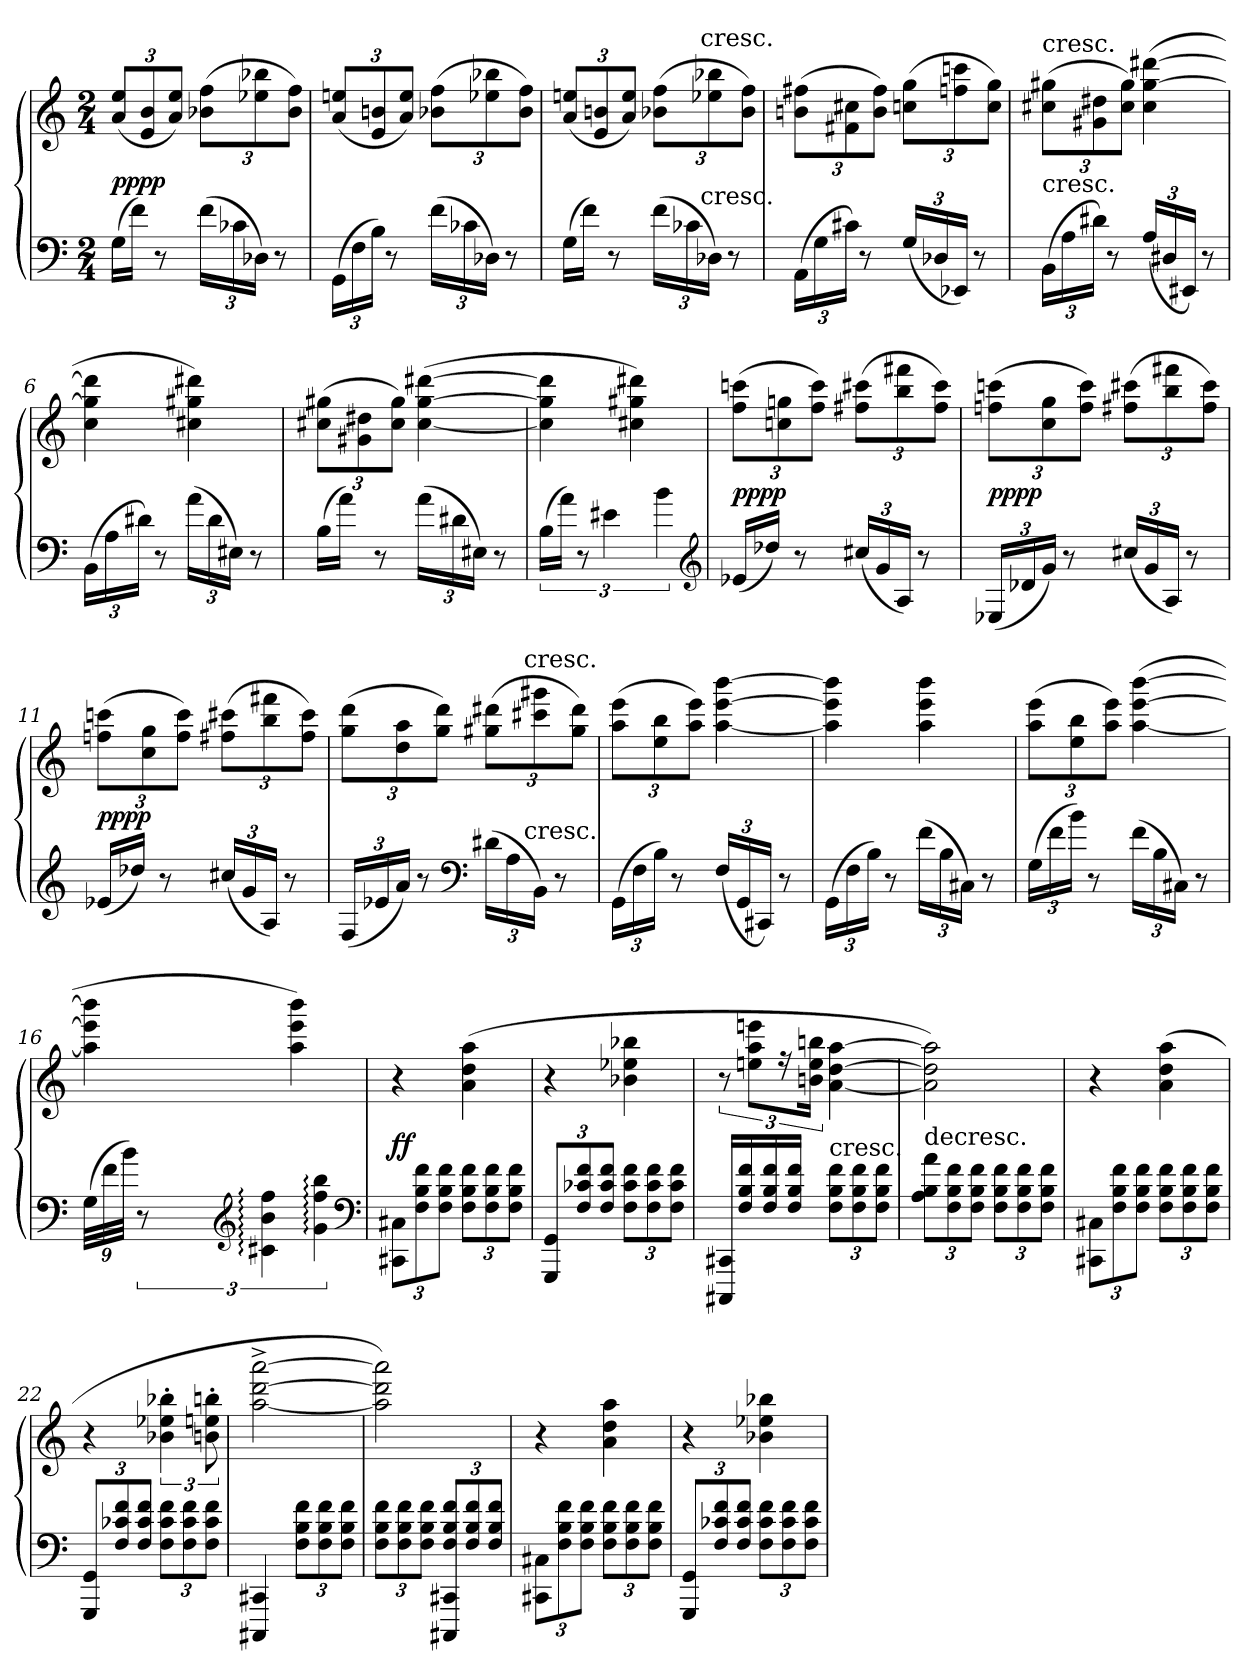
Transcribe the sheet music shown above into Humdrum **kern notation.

**kern	**kern	**dynam
*part1	*part1	*part1
*staff2	*staff1	*staff1/2
*clefF4	*clefG2	*
*k[]	*k[]	*
*M2/4	*M2/4	*
*MM144	*MM144	*
=1	=1	=1
(16G\LL	(12a/ 12ee/L	pp pp
16f\JJ)	.	.
.	12e/ 12b/	.
8r	.	.
.	12a/ 12ee/J)	.
(24f\LL	(12b-X\ 12ff\L	.
24c-X\	.	.
24D-X\JJ)	12ee-X\ 12bb-X\	.
8r	.	.
.	12b-\ 12ff\J)	.
=2	=2	=2
(24GG\LL	(12a/ 12een/L	.
24F\	.	.
24B\JJ)	12e/ 12bn/	.
8r	.	.
.	12a/ 12ee/J)	.
(24f\LL	(12b-X\ 12ff\L	.
24c-X\	.	.
24D-X\JJ)	12ee-X\ 12bb-X\	.
8r	.	.
.	12b-\ 12ff\J)	.
=3	=3	=3
(16G\LL	(12a/ 12een/L	.
16f\JJ)	.	.
.	12e/ 12bn/	.
8r	.	.
.	12a/ 12ee/J)	.
(24f\LL	(12b-X\ 12ff\L	.
24c-X\	.	.
!	!LO:TX:t=cresc.	!
!LO:TX:t=cresc.	!	!
24D-X\JJ)	12ee-X\ 12bb-X\	.
8r	.	.
.	12b-\ 12ff\J)	.
=4	=4	=4
(24AA\LL	(12bn\ 12ff#X\L	.
24G\	.	.
24c#X\JJ)	12f#X\ 12cc#X\	.
8r	.	.
.	12b\ 12ff#\J)	.
(24G/LL	(12ccn\ 12gg\L	.
24D-X/	.	.
24EE-X/JJ)	12ffn\ 12cccn\	.
8r	.	.
.	12cc\ 12gg\J)	.
=5	=5	=5
!	!LO:TX:t=cresc.	!
!LO:TX:t=cresc.	!	!
(24BB\LL	(12cc#X\ 12gg#X\L	.
24A\	.	.
24d#X\JJ)	12g#X\ 12dd#X\	.
8r	.	.
.	12cc#\ 12gg#\J)	.
(24A/LL	(4cc#\ [4gg#\ [4ddd#X\	.
24D#X/	.	.
24EE#X/JJ)	.	.
8r	.	.
=6	=6	=6
(24BB\LL	4cc\ 4gg#]\ 4ddd#]\	.
24A\	.	.
24d#X\JJ)	.	.
8r	.	.
(24a\LL	4cc#X\ 4gg#X\ 4ddd#X\)	.
24d#\	.	.
24E#X\JJ)	.	.
8r	.	.
=7	=7	=7
(16B\LL	(12cc#X\ 12gg#X\L	.
16a\JJ)	.	.
.	12g#X\ 12dd#X\	.
8r	.	.
.	12cc#\ 12gg#\J)	.
(24a\LL	([4cc#\ [4gg#\ [4ddd#X\	.
24d#X\	.	.
24E#X\JJ)	.	.
8r	.	.
=8	=8	=8
(24B\LL	4cc#]\ 4gg#]\ 4ddd#]\	.
24a\JJ)	.	.
12r	.	.
6e#X\	.	.
.	4cc#X\ 4gg#X\ 4ddd#X\)	.
6b\	.	.
*clefG2	*	*
=9	=9	=9
(16e-X/LL	(12ff\ 12cccn\L	pp pp
16dd-X/JJ)	.	.
.	12ccn\ 12ggn\	.
8r	.	.
.	12ff\ 12ccc\J)	.
(24cc#X/LL	(12ff#X\ 12ccc#X\L	.
24g/	.	.
24A/JJ)	12bb\ 12fff#X\	.
8r	.	.
.	12ff#\ 12ccc#\J)	.
=10	=10	=10
(24E-X/LL	(12ffn\ 12cccn\L	pp pp
24d-X/	.	.
24g/JJ)	12cc\ 12gg\	.
8r	.	.
.	12ff\ 12ccc\J)	.
(24cc#X/LL	(12ff#X\ 12ccc#X\L	.
24g/	.	.
24A/JJ)	12bb\ 12fff#X\	.
8r	.	.
.	12ff#\ 12ccc#\J)	.
=11	=11	=11
(16e-X/LL	(12ffn\ 12cccn\L	pp pp
16dd-X/JJ)	.	.
.	12cc\ 12gg\	.
8r	.	.
.	12ff\ 12ccc\J)	.
(24cc#X/LL	(12ff#X\ 12ccc#X\L	.
24g/	.	.
24A/JJ)	12bb\ 12fff#X\	.
8r	.	.
.	12ff#\ 12ccc#\J)	.
=12	=12	=12
(24F/LL	(12gg\ 12ddd\L	.
24e-X/	.	.
24a/JJ)	12dd\ 12aa\	.
8r	.	.
.	12gg\ 12ddd\J)	.
*clefF4	*	*
(24d#X\LL	(12gg#X\ 12ddd#X\L	.
24A\	.	.
!	!LO:TX:t=cresc.	!
!LO:TX:t=cresc.	!	!
24BB\JJ)	12ccc#X\ 12ggg#X\	.
8r	.	.
.	12gg#\ 12ddd#\J)	.
=13	=13	=13
(24GG\LL	(12aa\ 12eee\L	.
24F\	.	.
24B\JJ)	12ee\ 12bb\	.
8r	.	.
.	12aa\ 12eee\J)	.
(24F/LL	[4aa\ [4eee\ [4bbb\	.
24GG/	.	.
24CC#X/JJ)	.	.
8r	.	.
=14	=14	=14
(24GG\LL	4aa]\ 4eee]\ 4bbb]\	.
24F\	.	.
24B\JJ)	.	.
8r	.	.
(24f\LL	4aa\ 4eee\ 4bbb\	.
24B\	.	.
24C#X\JJ)	.	.
8r	.	.
=15	=15	=15
(24G\LL	(12aa\ 12eee\L	.
24f\	.	.
24b\JJ)	12ee\ 12bb\	.
8r	.	.
.	12aa\ 12eee\J)	.
(24f\LL	([4aa\ [4eee\ [4bbb\	.
24B\	.	.
24C#X\JJ)	.	.
8r	.	.
=16	=16	=16
(36G\LLL	4aa]\ 4eee]\ 4bbb]\	.
36f\	.	.
36b\JJJ)	.	.
12r	.	.
*clefG2	*	*
6c#X:\ 6b:\ 6ff:\	.	.
.	4aa\ 4eee\ 4bbb\)	.
6g:\ 6ff:\ 6bb:\	.	.
*clefF4	*	*
=17	=17	=17
*	*MM100	*
12CC#X\ 12C#X\L	4r	f f
12F\ 12B\ 12f\	.	.
12F\ 12B\ 12f\J	.	.
12F\ 12B\ 12f\L	(4a\ 4dd\ 4aa\	.
12F\ 12B\ 12f\	.	.
12F\ 12B\ 12f\J	.	.
=18	=18	=18
12GGG/ 12GG/L	4r	.
12F/ 12c-X/ 12f/	.	.
12F/ 12c-/ 12f/J	.	.
12F\ 12c-\ 12f\L	4b-X\ 4ee-X\ 4bb-X\	.
12F\ 12c-\ 12f\	.	.
12F\ 12c-\ 12f\J	.	.
=19	=19	=19
16CCC#X/ 16CC#X/LL	12r	.
16F/ 16B/ 16f/	.	.
.	12een\ 12aa\ 12eeen\L	.
16F/ 16B/ 16f/	.	.
.	24r	.
16F/ 16B/ 16f/JJ	.	.
.	24bn\ 24ee\ 24bbn\Jk	.
!LO:TX:t=cresc.	!	!
12F\ 12B\ 12f\L	[4a\ [4dd\ [4aa\	.
12F\ 12B\ 12f\	.	.
12F\ 12B\ 12f\J	.	.
=20	=20	=20
!LO:TX:t=decresc.	!	!
12A\ 12B\ 12a\L	2a]\ 2dd]\ 2aa]\)	.
12F\ 12B\ 12f\	.	.
12F\ 12B\ 12f\J	.	.
12F\ 12B\ 12f\L	.	.
12F\ 12B\ 12f\	.	.
12F\ 12B\ 12f\J	.	.
=21	=21	=21
12CC#X\ 12C#X\L	4r	.
12F\ 12B\ 12f\	.	.
12F\ 12B\ 12f\J	.	.
12F\ 12B\ 12f\L	(4a\ 4dd\ 4aa\	.
12F\ 12B\ 12f\	.	.
12F\ 12B\ 12f\J	.	.
=22	=22	=22
12GGG/ 12GG/L	4r	.
12F/ 12c-X/ 12f/	.	.
12F/ 12c-/ 12f/J	.	.
12F\ 12c-\ 12f\L	6b-X'\ 6ee-X'\ 6bb-X'\	.
12F\ 12c-\ 12f\	.	.
12F\ 12c-\ 12f\J	12bn'\ 12een'\ 12bbn'\	.
=23	=23	=23
4CCC#X/ 4CC#X/	[2aa^\ [2ddd^\ [2aaa^\	.
12F\ 12B\ 12f\L	.	.
12F\ 12B\ 12f\	.	.
12F\ 12B\ 12f\J	.	.
=24	=24	=24
12F\ 12B\ 12f\L	2aa]\ 2ddd]\ 2aaa]\)	.
12F\ 12B\ 12f\	.	.
12F\ 12B\ 12f\J	.	.
12CCC#X/ 12CC#X/ 12F/ 12B/ 12f/L	.	.
12F/ 12B/ 12f/	.	.
12F/ 12B/ 12f/J	.	.
=25	=25	=25
12CC#X\ 12C#X\L	4r	.
12F\ 12B\ 12f\	.	.
12F\ 12B\ 12f\J	.	.
12F\ 12B\ 12f\L	4a\ 4dd\ 4aa\	.
12F\ 12B\ 12f\	.	.
12F\ 12B\ 12f\J	.	.
=26	=26	=26
12GGG/ 12GG/L	4r	.
12F/ 12c-X/ 12f/	.	.
12F/ 12c-/ 12f/J	.	.
12F\ 12c-\ 12f\L	4b-X\ 4ee-X\ 4bb-X\	.
12F\ 12c-\ 12f\	.	.
12F\ 12c-\ 12f\J	.	.
=	=	=
*-	*-	*-
